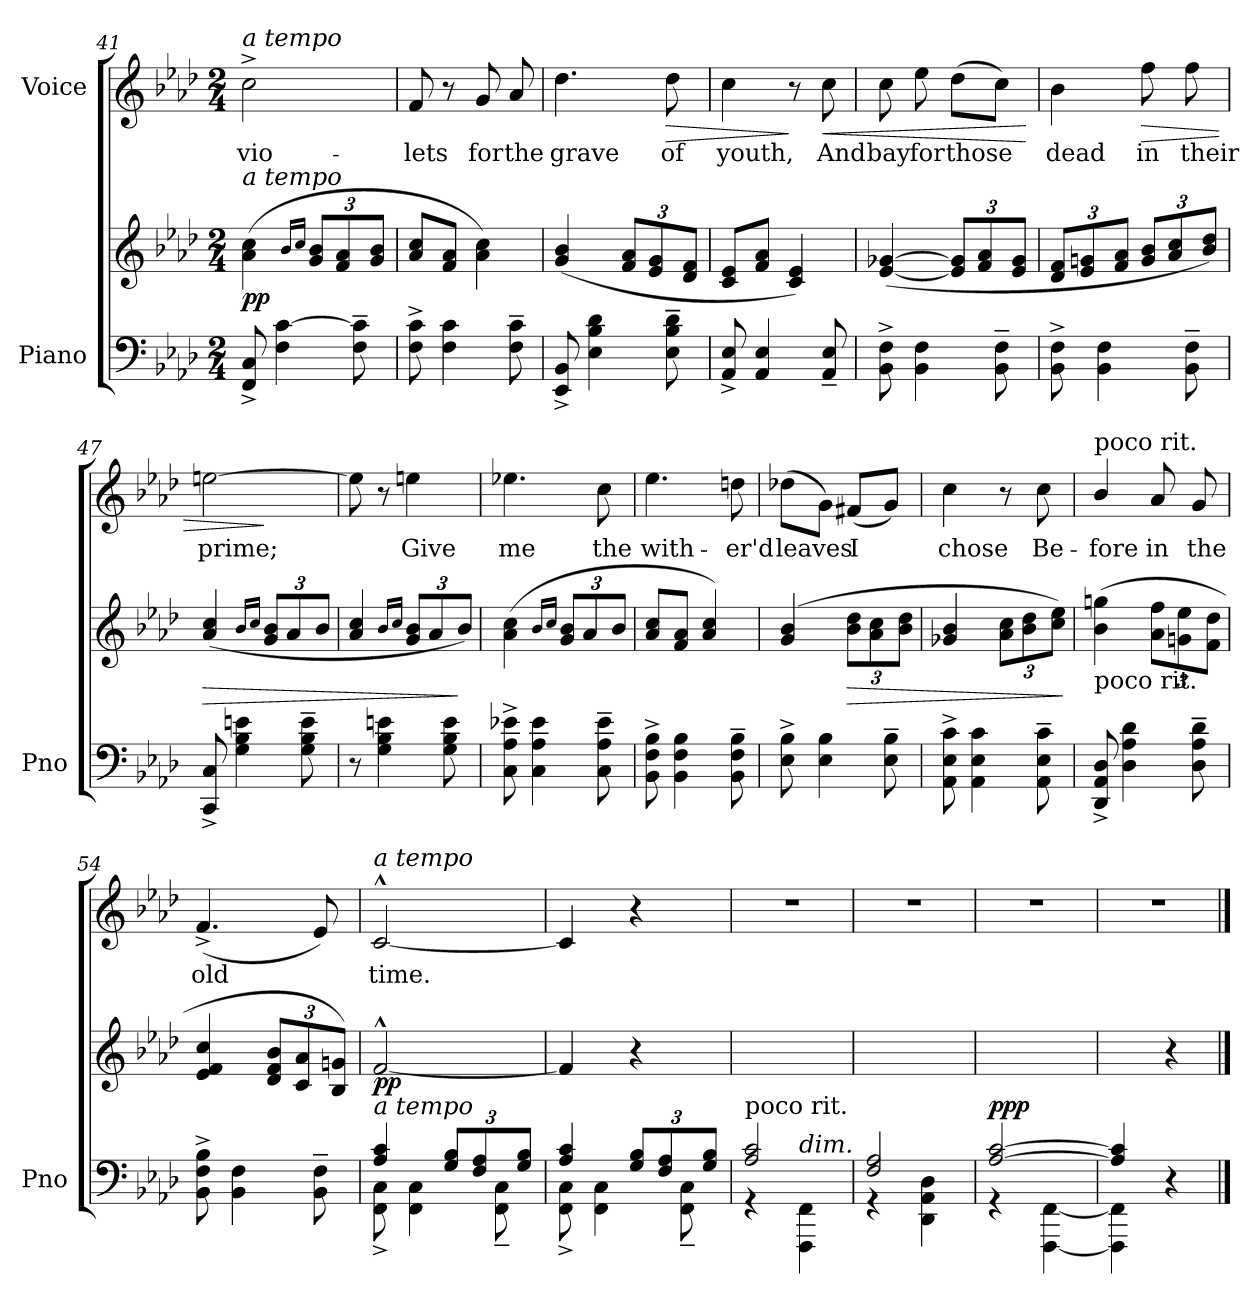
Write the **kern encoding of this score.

**kern	**kern	**dynam	**kern	**text	**dynam
*part2	*part2	*part2	*part1	*part1	*part1
*staff3	*staff2	*staff2/3	*staff1	*staff1	*staff1
*I"Piano	*	*	*I"Voice	*	*
*I'Pno	*	*	*	*	*
!!LO:LB:g=z
*clefF4	*clefG2	*	*clefG2	*	*
*k[b-e-a-d-]	*k[b-e-a-d-]	*	*k[b-e-a-d-]	*	*
*M2/4	*M2/4	*	*M2/4	*	*
=41	=41	=41	=41	=41	=41
!	!	!	!LO:TX:a:i:t=a tempo	!	!
!	!LO:TX:a:i:t=a tempo	!	!	!	!
!	!	!LO:DY:b	!	!LO:LY:b	!
8FF/^ 8C/^	(<4a-\ 4cc\	pp	2cc^\	vio-	.
4F\ [4c\	.	.	.	.	.
.	16qb-/LL	.	.	.	.
.	16qcc/JJ	.	.	.	.
*	*Xbrackettup	*	*	*	*
.	12g/ 12b-/L	.	.	.	.
.	12f/ 12a-/	.	.	.	.
8F\~ 8c\]~	.	.	.	.	.
.	12g/ 12b-/J	.	.	.	.
=42	=42	=42	=42	=42	=42
!	!	!	!	!LO:LY:b	!
8F\^ 8c\^	8a-/ 8cc/L	.	8f/	-lets	.
4F\ 4c\	8f/ 8a-/J	.	8r	.	.
!	!	!	!	!LO:LY:b	!
.	4a-\ 4cc\)	.	8g/	for	.
!	!	!	!	!LO:LY:b	!
8F\~ 8c\~	.	.	8a-/	the	.
=43	=43	=43	=43	=43	=43
!	!	!	!	!LO:LY:b	!
8EE-/^ 8BB-/^	(<4g/ 4b-/	.	4.dd-\	grave	.
4E-\ 4B-\ 4d-\	.	.	.	.	.
.	12f/ 12a-/L	.	.	.	.
.	12e-/ 12g/	.	.	.	.
!	!	!	!	!LO:LY:b	!LO:HP:b
8E-\~ 8B-\~ 8d-\~	.	.	8dd-\	of	>
.	12d-/ 12f/J	.	.	.	.
=44	=44	=44	=44	=44	=44
!	!	!	!	!LO:LY:b	!
8AA-/^ 8E-/^	8c/ 8e-/L	.	4cc\	youth,	.
4AA-/ 4E-/	8f/ 8a-/J	.	.	.	.
.	4c/ 4e-/)	.	8r	.	]
!	!	!	!	!LO:LY:b	!LO:HP:b
8AA-/~ 8E-/~	.	.	8cc\	And	<
!!LO:PB:g=z
=45	=45	=45	=45	=45	=45
!	!	!	!	!LO:LY:b	!
8BB-\^ 8F\^	(<[4e-/ [4g-X/	.	8cc\	bay	.
!	!	!	!	!LO:LY:b	!
4BB-\ 4F\	.	.	8ee-\	for	.
!	!	!	!	!LO:LY:b	!
.	12e-/] 12g-/]L	.	(8dd-\L	those	.
.	12f/ 12a-/	.	.	.	.
8BB-\~ 8F\~	.	.	8cc\J)	.	.
.	12e-/ 12g-/J	.	.	.	.
.	.	.	.	.	[
=46	=46	=46	=46	=46	=46
!	!	!	!	!LO:LY:b	!
8BB-\^ 8F\^	12d-/ 12f/L	.	4b-\	dead	.
.	12e-/ 12gn/	.	.	.	.
4BB-\ 4F\	.	.	.	.	.
.	12f/ 12a-/J	.	.	.	.
!	!	!	!	!LO:LY:b	!LO:HP:b
.	12g/ 12b-/L	.	8ff\	in	>
.	12a-/ 12cc/	.	.	.	.
!	!	!	!	!LO:LY:b	!
8BB-\~ 8F\~	.	.	8ff\	their	.
.	12b-/ 12dd-/J)	.	.	.	.
=47	=47	=47	=47	=47	=47
!	!	!LO:HP:b	!	!LO:LY:b	!
*	*	*	*^	*	*
8CC/^ 8C/^	(<4a-/ 4cc/	>	[2een\	4ryy	prime;	.
4G\ 4B-\ 4en\	.	.	.	.	.	.
.	16qb-/LL	.	.	.	.	.
.	16qcc/JJ	.	.	.	.	.
.	12g/ 12b-/L	.	.	4ryy	.	]
.	12a-/	.	.	.	.	.
8G\~ 8B-\~ 8e\~	.	.	.	.	.	.
.	12b-/J	.	.	.	.	.
*	*	*	*v	*v	*	*
!!LO:LB:g=z
=48	=48	=48	=48	=48	=48
8r	4a-/ 4cc/	.	8ee\]	.	.
4G\ 4B-\ 4en\	.	.	8r	.	.
.	16qb-/LL	.	.	.	.
.	16qcc/JJ	.	.	.	.
!	!	!	!	!LO:LY:b	!
.	12g/ 12b-/L	.	4een\	Give	.
.	12a-/	.	.	.	.
8G\ 8B-\ 8e\	.	.	.	.	.
.	12b-/J)	]	.	.	.
=49	=49	=49	=49	=49	=49
*	*^	*	*	*	*
!	!	!	!	!	!LO:LY:b	!
8C\^ 8A-\^ 8e-X\^	(<4a-\ 4cc\	4ryy	.	4.ee-X\	me	.
4C\ 4A-\ 4e-\	.	.	.	.	.	.
.	16qb-/LL	.	.	.	.	.
.	16qcc/JJ	.	.	.	.	.
.	12g/ 12b-/L	8ryy	.	.	.	.
.	12a-/	.	.	.	.	.
!	!	!	!	!	!LO:LY:b	!
8C\~ 8A-\~ 8e-\~	.	8ryy	.	8cc\	the	.
.	12b-/J	.	.	.	.	.
*	*v	*v	*	*	*	*
=50	=50	=50	=50	=50	=50
!	!	!	!	!LO:LY:b	!
8BB-\^ 8F\^ 8B-\^	8a-/ 8cc/L	.	4.ee-\	with-	.
4BB-\ 4F\ 4B-\	8f/ 8a-/J	.	.	.	.
.	4a-/ 4cc/)	.	.	.	.
!	!	!	!	!LO:LY:b	!
8BB-\~ 8F\~ 8B-\~	.	.	8ddn\	-er'd	.
=51	=51	=51	=51	=51	=51
*	*^	*	*	*	*
!	!	!	!	!	!LO:LY:b	!
8E-\^ 8B-\^	(>4g/ 4b-/	16ryy	.	(8dd-X\L	leaves	.
.	.	4..ryy	.	.	.	.
4E-\ 4B-\	.	.	.	8g\J)	.	.
!	!	!	!LO:HP:b	!	!LO:LY:b	!
.	12b-\ 12dd-\L	.	>	(8f#X/L	I	.
.	12a-\ 12cc\	.	.	.	.	.
8E-\~ 8B-\~	.	.	.	8g/J)	.	.
.	12b-\ 12dd-\J	.	.	.	.	.
*	*v	*v	*	*	*	*
!!LO:LB:g=z
=52	=52	=52	=52	=52	=52
!	!	!	!	!LO:LY:b	!
8AA-\^ 8E-\^ 8c\^	4g-X/ 4b-/	.	4cc\	chose	.
4AA-\ 4E-\ 4c\	.	.	.	.	.
.	12a-\ 12cc\L	.	8r	.	.
.	12b-\ 12dd-\	.	.	.	.
!	!	!	!	!LO:LY:b	!
8AA-\~ 8E-\~ 8c\~	.	.	8cc\	Be-	.
.	12cc\ 12ee-\J)	.	.	.	.
.	.	]	.	.	.
=53	=53	=53	=53	=53	=53
!	!	!	!LO:TX:a:t=poco rit.	!	!
!	!LO:TX:b:t=poco rit.	!	!	!	!
!	!	!	!	!LO:LY:b	!
8DD-/^ 8AA-/^ 8D-/^	(4b-\ 4ggn\	.	4b-/	-fore	.
4D-\ 4A-\ 4d-\	.	.	.	.	.
!	!	!	!	!LO:LY:b	!
.	12a-\ 12ff\L	.	8a-/	in	.
.	12gn\ 12ee-\	.	.	.	.
!	!	!	!	!LO:LY:b	!
8D-\~ 8A-\~ 8d-\~	.	.	8g/	the	.
.	12f\ 12dd-\J	.	.	.	.
=54	=54	=54	=54	=54	=54
!	!	!	!	!LO:LY:b	!
8BB-\^ 8F\^ 8B-\^	4e-/ 4f/ 4cc/	.	(4.f^>/	old	.
4BB-\ 4F\	.	.	.	.	.
*	*brackettup	*	*	*	*
.	12d-/ 12f/ 12b-/L	.	.	.	.
.	12c/ 12a-/	.	.	.	.
8BB-\~ 8F\~	.	.	8e-/)	.	.
.	12B-/ 12gn/J)	.	.	.	.
=55	=55	=55	=55	=55	=55
*^	*	*	*	*	*
!	!	!	!	!LO:TX:a:i:t=a tempo	!	!
!	!	!LO:TX:b:i:t=a tempo	!	!	!	!
!	!	!	!LO:DY:b	!	!LO:LY:b	!
4A-/ 4c/	8FF\^ 8C\^	[2f^^/	pp	[2c^^/	time.	.
.	4FF\ 4C\	.	.	.	.	.
*Xbrackettup	*	*	*	*	*	*
12G/ 12B-/L	.	.	.	.	.	.
12F/ 12A-/	.	.	.	.	.	.
.	8FF\~ 8C\~	.	.	.	.	.
12G/ 12B-/J	.	.	.	.	.	.
!!LO:LB:g=z
=56	=56	=56	=56	=56	=56	=56
4A-/ 4c/	8FF\^ 8C\^	4f/]	.	4c/]	.	.
.	4FF\ 4C\	.	.	.	.	.
12G/ 12B-/L	.	4r	.	4r	.	.
12F/ 12A-/	.	.	.	.	.	.
.	8FF\~ 8C\~	.	.	.	.	.
12G/ 12B-/J	.	.	.	.	.	.
=57	=57	=57	=57	=57	=57	=57
!LO:TX:a:t=poco rit.	!	!	!	!	!	!
2A-/ 2c/	4r	2ryy	.	2r	.	.
!	!LO:TX:a:i:t=dim.	!	!	!	!	!
.	4FFF\ 4FF\	.	.	.	.	.
=58	=58	=58	=58	=58	=58	=58
2F/ 2A-/	4r	2ryy	.	2r	.	.
.	4DD-\ 4AA-\ 4D-\	.	.	.	.	.
=59	=59	=59	=59	=59	=59	=59
!	!	!	!LO:DY:a=2	!	!	!
[>2A-/ [2c/	4r	2ryy	ppp	2r	.	.
.	[4FFF\ [<4FF\	.	.	.	.	.
=60	=60	=60	=60	=60	=60	=60
4A-/] 4c/]	4FFF\] 4FF\]	4ryy	.	2r	.	.
4ryy	4r	4r	.	.	.	.
*v	*v	*	*	*	*	*
==	==	==	==	==	==
*-	*-	*-	*-	*-	*-
